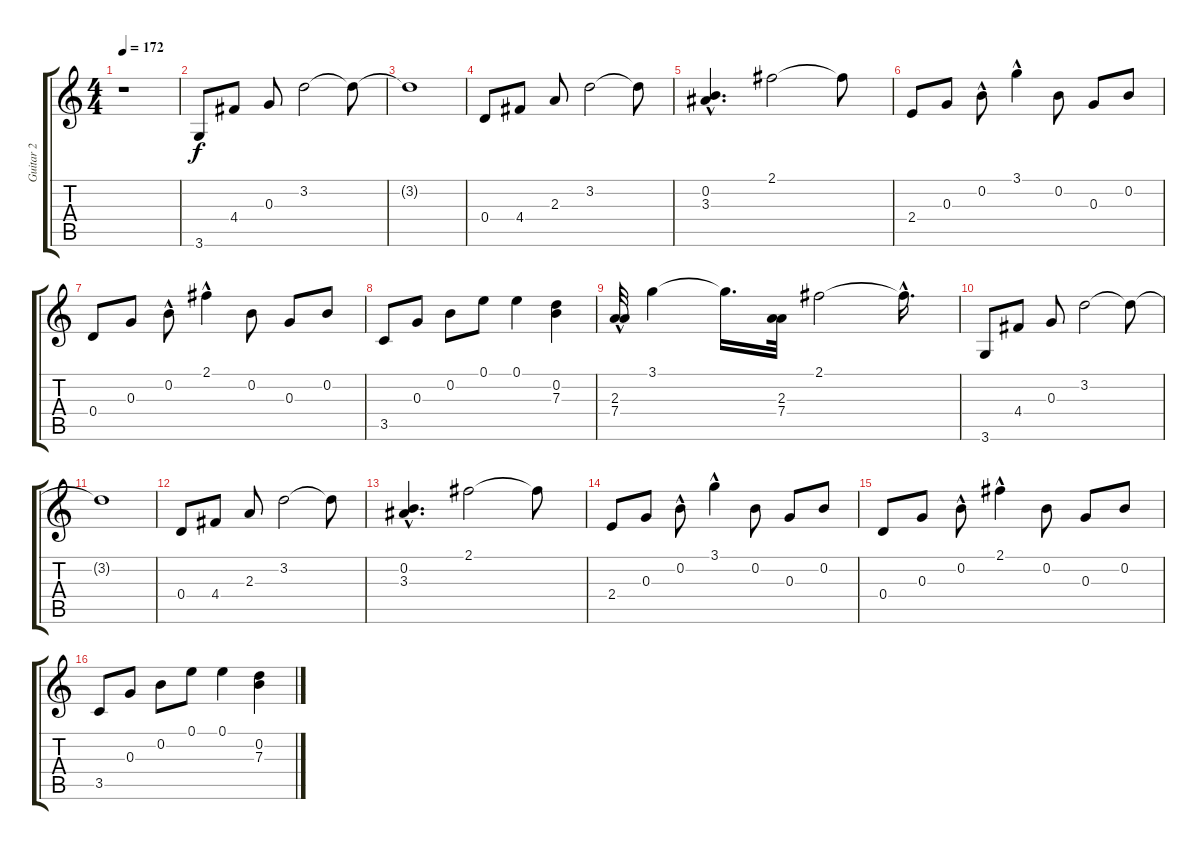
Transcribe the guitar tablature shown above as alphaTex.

\track ("Guitar 2" "Guitar 2") {instrument acousticguitarsteel}
\staff {score tabs}
\tuning (E4 B3 G3 D3 A2 E2) {hide}
\ts (4 4)
\tempo 172
\clef g2
\ks c
r.1{dy f} |
3.6.8 4.4.8 0.3.8 3.2.2 3.2{t}.8 |
3.2{t}.1 |
0.4.8 4.4.8 2.3.8 3.2.2 3.2{t}.8 |
(0.2{hac} 3.3{hac}).4{d} 2.1.2 2.1{t}.8 |
2.4.8{instrument acousticguitarsteel} 0.3.8 0.2{hac}.8 3.1{hac}.4 0.2.8 0.3.8 0.2.8 |
0.4.8 0.3.8 0.2{hac}.8 2.1{hac}.4 0.2.8 0.3.8 0.2.8 |
3.5.8 0.3.8 0.2.8 0.1.8 0.1.4 (0.2 7.3).4 |
(2.3{hac} 7.4{hac}).32 3.1.4 3.1{t}.16{d} (2.3 7.4).32 2.1.2 2.1{hac t}.16{d} |
3.6.8 4.4.8 0.3.8 3.2.2 3.2{t}.8 |
3.2{t}.1 |
0.4.8 4.4.8 2.3.8 3.2.2 3.2{t}.8 |
(0.2{hac} 3.3{hac}).4{d} 2.1.2 2.1{t}.8 |
2.4.8 0.3.8 0.2{hac}.8 3.1{hac}.4 0.2.8 0.3.8 0.2.8 |
0.4.8 0.3.8 0.2{hac}.8 2.1{hac}.4 0.2.8 0.3.8 0.2.8 |
3.5.8 0.3.8 0.2.8 0.1.8 0.1.4 (0.2 7.3).4
